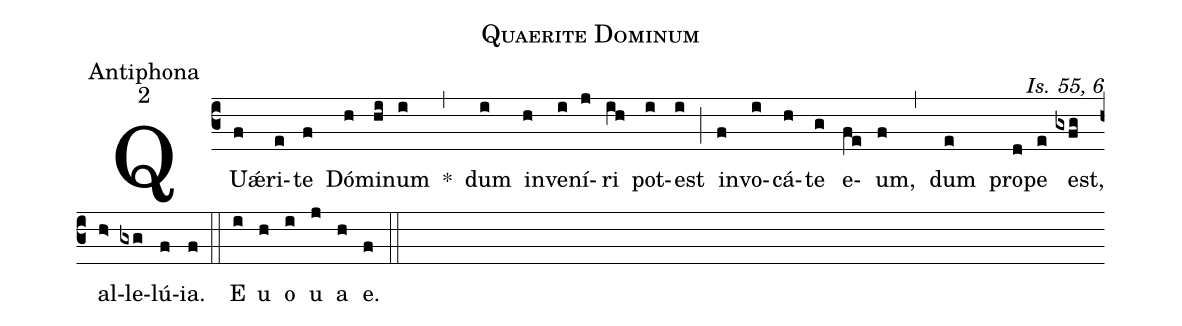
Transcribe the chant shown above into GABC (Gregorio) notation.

name:Quaerite Dominum;
office-part:Antiphona;
mode:2;
commentary:Is. 55, 6;
%%
(c3) QU<sp>'ae</sp>(f)ri(e)te(f) Dó(h)mi(hi)num(i) *(,) dum(i) in(h)ve(i)ní(j)ri(ih) pot(i)est(i) (;) in(f)vo(i)cá(h)te(g) e(fe)um,(f) (,) dum(e) pro(d)pe(e) est,(gxfg) al(h>)le(gxg)lú(f)ia.(f) (::) E(i) u(h) o(i) u(j) a(h) e.(f) (::)
